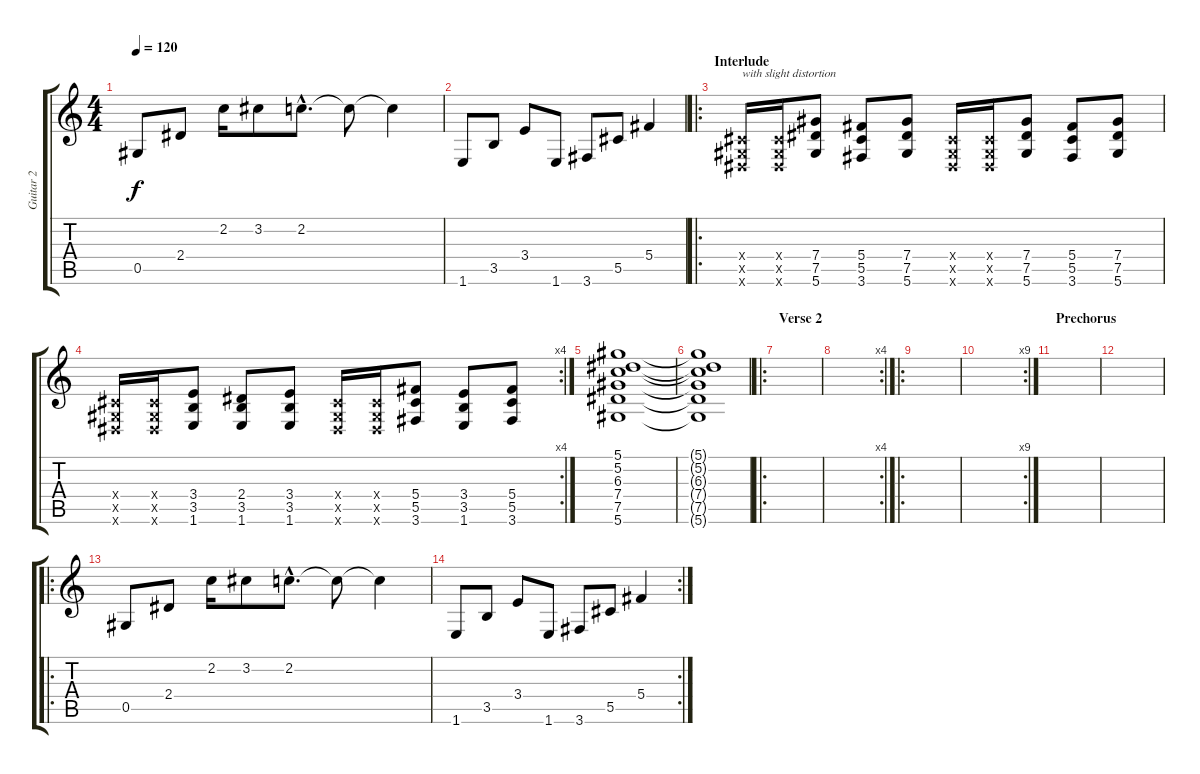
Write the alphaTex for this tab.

\track ("Guitar 2" "Guitar 2") {instrument electricguitarclean}
\staff {score tabs}
\tuning (Eb4 Bb3 Gb3 Db3 Ab2 Eb2) {hide}
\ts (4 4)
\tempo 120
\clef g2
\ks c
0.5.8{dy f} 2.4.8 2.2.16 3.2.8 2.2{hac}.8{d} 2.2{t}.8 2.2{t}.4 |
1.6.8 3.5.8 3.4.8 1.6.8 3.6.8 5.5.8 5.4.4 |
\ro
\section ("" "Interlude")
(0.4{x} 0.5{x} 0.6{x}).16{txt "with slight distortion"} (0.4{x} 0.5{x} 0.6{x}).16 (7.4 7.5 5.6).8 (5.4 5.5 3.6).8 (7.4 7.5 5.6).8 (0.4{x} 0.5{x} 0.6{x}).16 (0.4{x} 0.5{x} 0.6{x}).16 (7.4 7.5 5.6).8 (5.4 5.5 3.6).8 (7.4 7.5 5.6).8 |
\rc 4
(0.4{x} 0.5{x} 0.6{x}).16 (0.4{x} 0.5{x} 0.6{x}).16 (3.4 3.5 1.6).8 (2.4 3.5 1.6).8 (3.4 3.5 1.6).8 (0.4{x} 0.5{x} 0.6{x}).16 (0.4{x} 0.5{x} 0.6{x}).16 (5.4 5.5 3.6).8 (3.4 3.5 1.6).8 (5.4 5.5 3.6).8 |
(5.1 5.2 6.3 7.4 7.5 5.6).1 |
(5.1{t} 5.2{t} 6.3{t} 7.4{t} 7.5{t} 5.6{t}).1 |
\ro
\section ("" "Verse 2")
|
\rc 4
|
\ro
|
\rc 9
|
\section ("" "Prechorus")
|
|
\ro
0.5.8 2.4.8 2.2.16 3.2.8 2.2{hac}.8{d} 2.2{t}.8 2.2{t}.4 |
\rc 2
1.6.8 3.5.8 3.4.8 1.6.8 3.6.8 5.5.8 5.4.4
